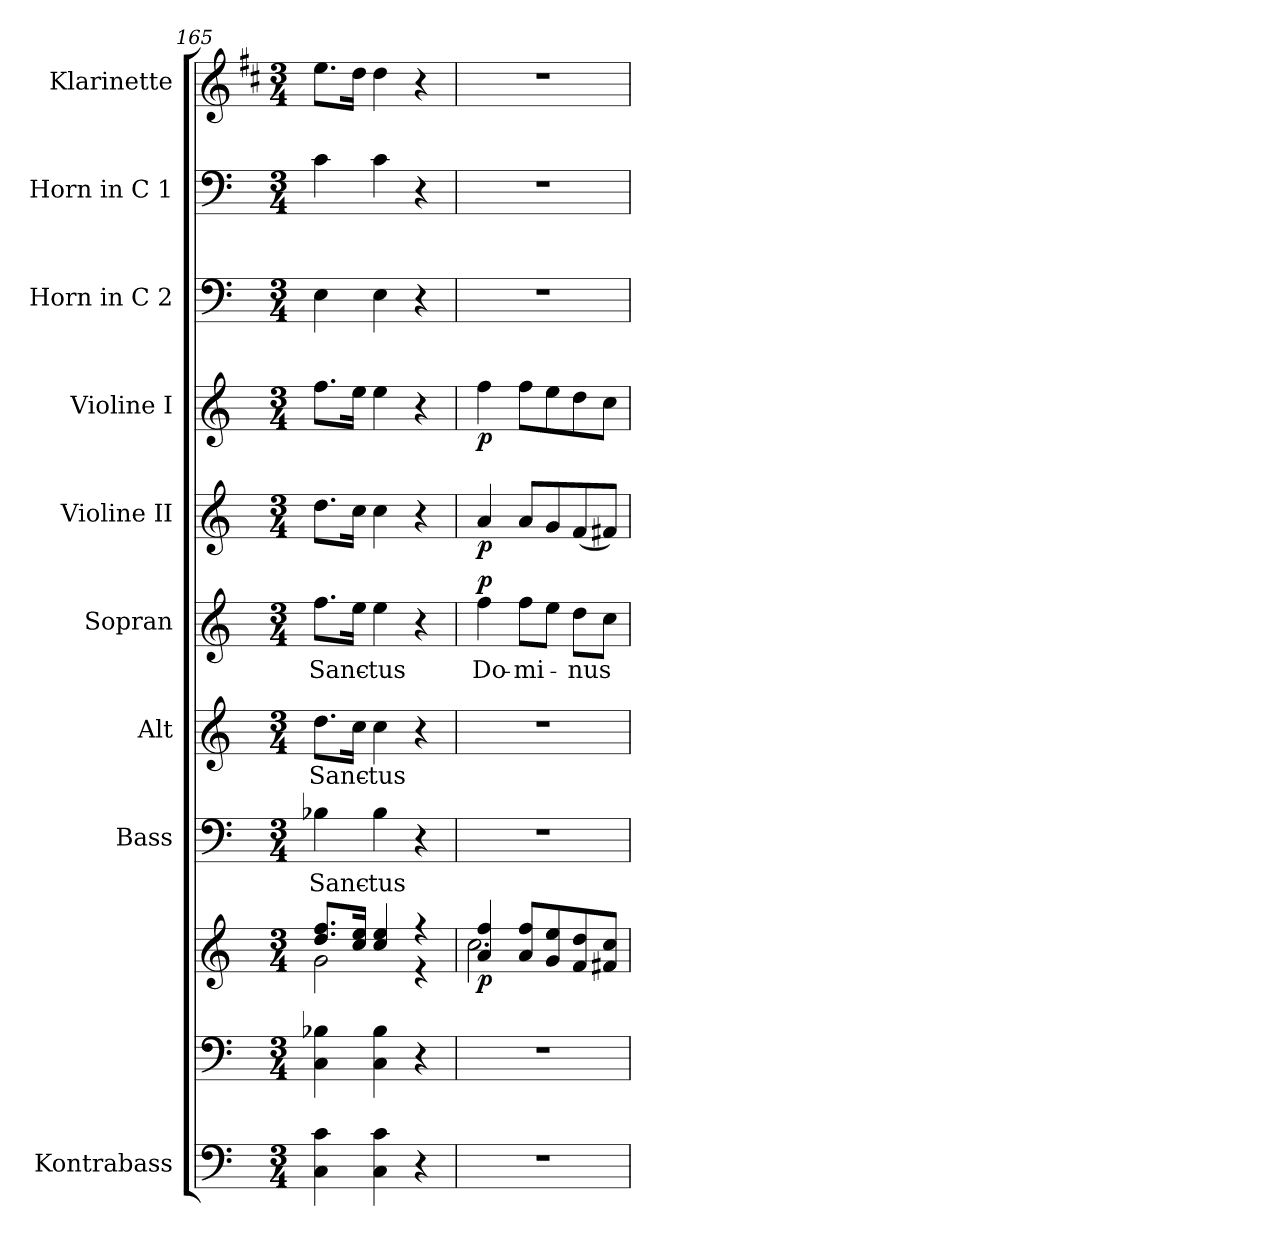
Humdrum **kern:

**kern	**kern	**kern	**dynam	**kern	**text	**kern	**text	**kern	**text	**dynam	**kern	**dynam	**kern	**dynam	**kern	**kern	**kern
*part10	*part9	*part9	*part9	*part8	*part8	*part7	*part7	*part6	*part6	*part6	*part5	*part5	*part4	*part4	*part3	*part2	*part1
*staff11	*staff10	*staff9	*staff9/10	*staff8	*staff8	*staff7	*staff7	*staff6	*staff6	*staff6	*staff5	*staff5	*staff4	*staff4	*staff3	*staff2	*staff1
*I"Kontrabass	*	*	*	*I"Bass	*	*I"Alt	*	*I"Sopran	*	*	*I"Violine II	*	*I"Violine I	*	*I"Horn in C 2	*I"Horn in C 1	*I"Klarinette
*I'Kb.	*	*	*	*I'B.	*	*I'A.	*	*I'S.	*	*	*I'Vl. II	*	*I'Vl. I	*	*I'Horn 2	*I'Horn 1	*I'Kl.
*clefF4	*clefF4	*clefG2	*	*clefF4	*	*clefG2	*	*clefG2	*	*	*clefG2	*	*clefG2	*	*clefF4	*clefF4	*clefG2
*ITrd7c12	*	*	*	*	*	*	*	*	*	*	*	*	*	*	*	*	*ITrd1c2
*k[]	*k[]	*k[]	*	*k[]	*	*k[]	*	*k[]	*	*	*k[]	*	*k[]	*	*k[]	*k[]	*k[]
*C:	*C:	*C:	*	*C:	*	*C:	*	*C:	*	*	*C:	*	*C:	*	*C:	*C:	*C:
*M3/4	*M3/4	*M3/4	*	*M3/4	*	*M3/4	*	*M3/4	*	*	*M3/4	*	*M3/4	*	*M3/4	*M3/4	*M3/4
=165	=165	=165	=165	=165	=165	=165	=165	=165	=165	=165	=165	=165	=165	=165	=165	=165	=165
*	*	*^	*	*	*	*	*	*	*	*	*	*	*	*	*	*	*
!	!	!	!	!	!	!LO:LY:b	!	!LO:LY:b	!	!LO:LY:b	!	!	!	!	!	!	!	!
4CC\ 4C\	4C\ 4B-X\	8.dd/ 8.ff/L	2g\	.	4B-X\	Sanc-	8.dd\L	Sanc-	8.ff\L	Sanc-	.	8.dd\L	.	8.ff\L	.	4E\	4c\	8.dd\L
.	.	16cc/ 16ee/Jk	.	.	.	.	16cc\Jk	.	16ee\Jk	.	.	16cc\Jk	.	16ee\Jk	.	.	.	16cc\Jk
!	!	!	!	!	!	!LO:LY:b	!	!LO:LY:b	!	!LO:LY:b	!	!	!	!	!	!	!	!
4CC\ 4C\	4C\ 4B-\	4cc/ 4ee/	.	.	4B-\	-tus	4cc\	-tus	4ee\	-tus	.	4cc\	.	4ee\	.	4E\	4c\	4cc\
4r	4r	4r	4r	.	4r	.	4r	.	4r	.	.	4r	.	4r	.	4r	4r	4r
=166	=166	=166	=166	=166	=166	=166	=166	=166	=166	=166	=166	=166	=166	=166	=166	=166	=166	=166
!	!	!	!	!LO:DY:b	!	!	!	!	!	!LO:LY:b	!LO:DY:a	!	!LO:DY:b	!	!LO:DY:b	!	!	!
2.r	2.r	4a/ 4ff/	2.cc\	p	2.r	.	2.r	.	4ff\	Do-	p	4a/	p	4ff\	p	2.r	2.r	2.r
!	!	!	!	!	!	!	!	!	!	!LO:LY:b	!	!	!	!	!	!	!	!
.	.	8a/ 8ff/L	.	.	.	.	.	.	8ff\L	-mi-	.	8a/L	.	8ff\L	.	.	.	.
.	.	8g/ 8ee/	.	.	.	.	.	.	8ee\J	.	.	8g/	.	8ee\	.	.	.	.
!	!	!	!	!	!	!	!	!	!	!LO:LY:b	!	!	!	!	!	!	!	!
.	.	8f/ 8dd/	.	.	.	.	.	.	8dd\L	-nus	.	(<8f/	.	8dd\	.	.	.	.
.	.	8f#X/ 8cc/J	.	.	.	.	.	.	8cc\J	.	.	8f#X/J)	.	8cc\J	.	.	.	.
*	*	*v	*v	*	*	*	*	*	*	*	*	*	*	*	*	*	*	*
=	=	=	=	=	=	=	=	=	=	=	=	=	=	=	=	=	=
*-	*-	*-	*-	*-	*-	*-	*-	*-	*-	*-	*-	*-	*-	*-	*-	*-	*-
